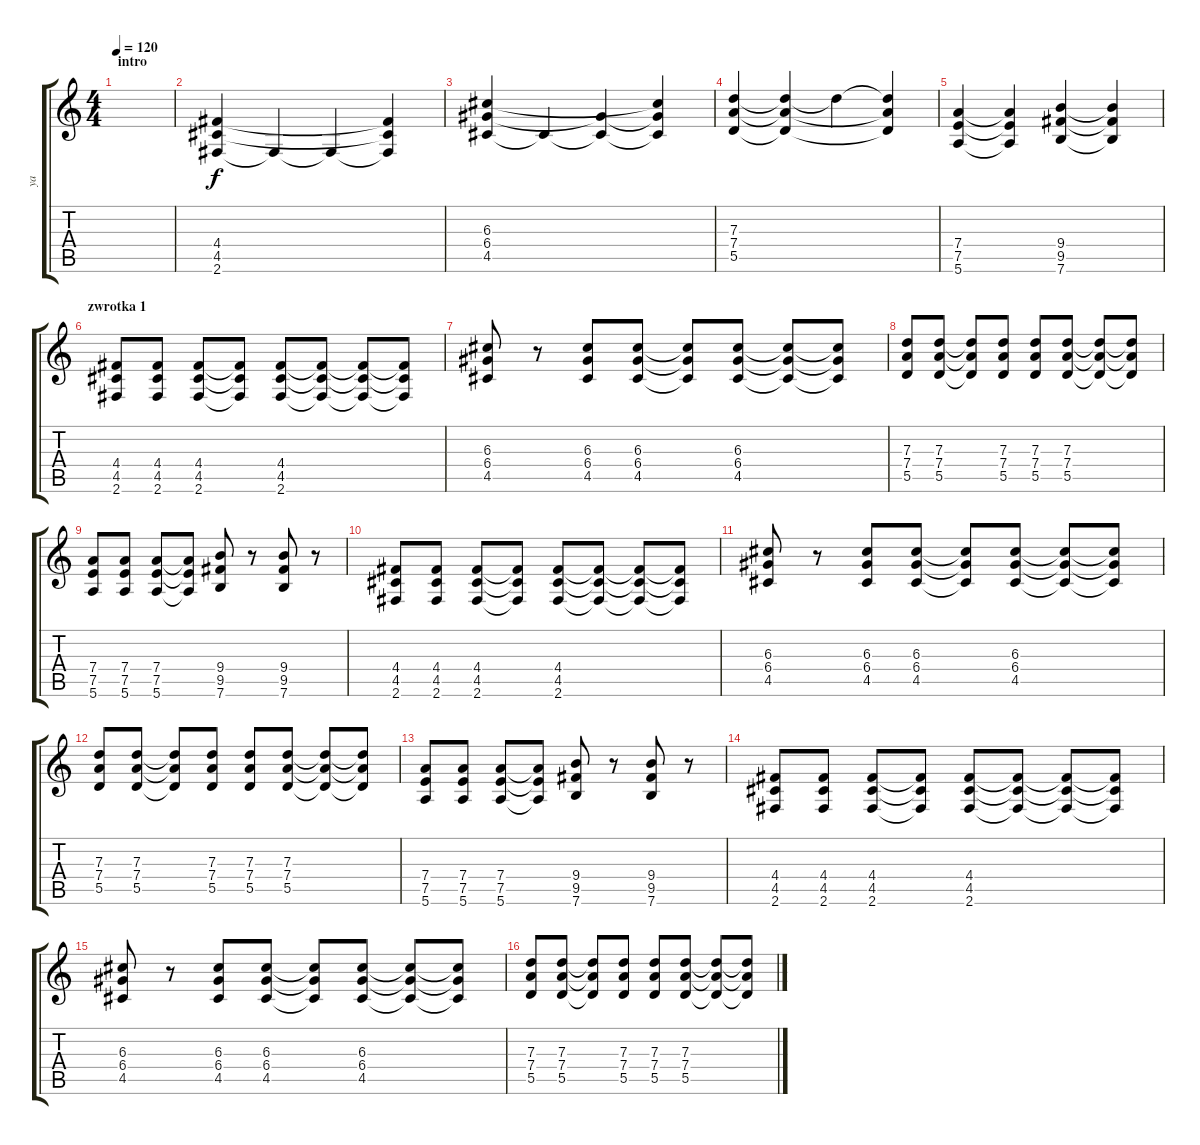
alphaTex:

\track ("ya" "ya") {instrument acousticguitarnylon}
\staff {score tabs}
\tuning (E4 B3 G3 D3 A2 E2) {hide}
\ts (4 4)
\section ("" "intro")
\tempo 120
\clef g2
\ks c
|
(4.4 4.5 2.6).4 2.6{t}.4 2.6{t}.4 (4.4{t} 4.5{t} 2.6{t}).4 |
(6.3 6.4 4.5).4 4.5{t}.4 (6.4{t} 4.5{t}).4 (6.3{t} 6.4{t} 4.5{t}).4 |
(7.3 7.4 5.5).4 (7.3{t} 7.4{t} 5.5{t}).4 7.3{t}.4 (7.3{t} 7.4{t} 5.5{t}).4 |
(7.4 7.5 5.6).4 (7.4{t} 7.5{t} 5.6{t}).4 (9.4 9.5 7.6).4 (9.4{t} 9.5{t} 7.6{t}).4 |
\section ("" "zwrotka 1")
(4.4 4.5 2.6).8 (4.4 4.5 2.6).8 (4.4 4.5 2.6).8 (4.4{t} 4.5{t} 2.6{t}).8 (4.4 4.5 2.6).8 (4.4{t} 4.5{t} 2.6{t}).8 (4.4{t} 4.5{t} 2.6{t}).8 (4.4{t} 4.5{t} 2.6{t}).8 |
(6.3 6.4 4.5).8 r.8 (6.3 6.4 4.5).8 (6.3 6.4 4.5).8 (6.3{t} 6.4{t} 4.5{t}).8 (6.3 6.4 4.5).8 (6.3{t} 6.4{t} 4.5{t}).8 (6.3{t} 6.4{t} 4.5{t}).8 |
(7.3 7.4 5.5).8 (7.3 7.4 5.5).8 (7.3{t} 7.4{t} 5.5{t}).8 (7.3 7.4 5.5).8 (7.3 7.4 5.5).8 (7.3 7.4 5.5).8 (7.3{t} 7.4{t} 5.5{t}).8 (7.3{t} 7.4{t} 5.5{t}).8 |
(7.4 7.5 5.6).8 (7.4 7.5 5.6).8 (7.4 7.5 5.6).8 (7.4{t} 7.5{t} 5.6{t}).8 (9.4 9.5 7.6).8 r.8 (9.4 9.5 7.6).8 r.8 |
(4.4 4.5 2.6).8 (4.4 4.5 2.6).8 (4.4 4.5 2.6).8 (4.4{t} 4.5{t} 2.6{t}).8 (4.4 4.5 2.6).8 (4.4{t} 4.5{t} 2.6{t}).8 (4.4{t} 4.5{t} 2.6{t}).8 (4.4{t} 4.5{t} 2.6{t}).8 |
(6.3 6.4 4.5).8 r.8 (6.3 6.4 4.5).8 (6.3 6.4 4.5).8 (6.3{t} 6.4{t} 4.5{t}).8 (6.3 6.4 4.5).8 (6.3{t} 6.4{t} 4.5{t}).8 (6.3{t} 6.4{t} 4.5{t}).8 |
(7.3 7.4 5.5).8 (7.3 7.4 5.5).8 (7.3{t} 7.4{t} 5.5{t}).8 (7.3 7.4 5.5).8 (7.3 7.4 5.5).8 (7.3 7.4 5.5).8 (7.3{t} 7.4{t} 5.5{t}).8 (7.3{t} 7.4{t} 5.5{t}).8 |
(7.4 7.5 5.6).8 (7.4 7.5 5.6).8 (7.4 7.5 5.6).8 (7.4{t} 7.5{t} 5.6{t}).8 (9.4 9.5 7.6).8 r.8 (9.4 9.5 7.6).8 r.8 |
(4.4 4.5 2.6).8 (4.4 4.5 2.6).8 (4.4 4.5 2.6).8 (4.4{t} 4.5{t} 2.6{t}).8 (4.4 4.5 2.6).8 (4.4{t} 4.5{t} 2.6{t}).8 (4.4{t} 4.5{t} 2.6{t}).8 (4.4{t} 4.5{t} 2.6{t}).8 |
(6.3 6.4 4.5).8 r.8 (6.3 6.4 4.5).8 (6.3 6.4 4.5).8 (6.3{t} 6.4{t} 4.5{t}).8 (6.3 6.4 4.5).8 (6.3{t} 6.4{t} 4.5{t}).8 (6.3{t} 6.4{t} 4.5{t}).8 |
(7.3 7.4 5.5).8 (7.3 7.4 5.5).8 (7.3{t} 7.4{t} 5.5{t}).8 (7.3 7.4 5.5).8 (7.3 7.4 5.5).8 (7.3 7.4 5.5).8 (7.3{t} 7.4{t} 5.5{t}).8 (7.3{t} 7.4{t} 5.5{t}).8
